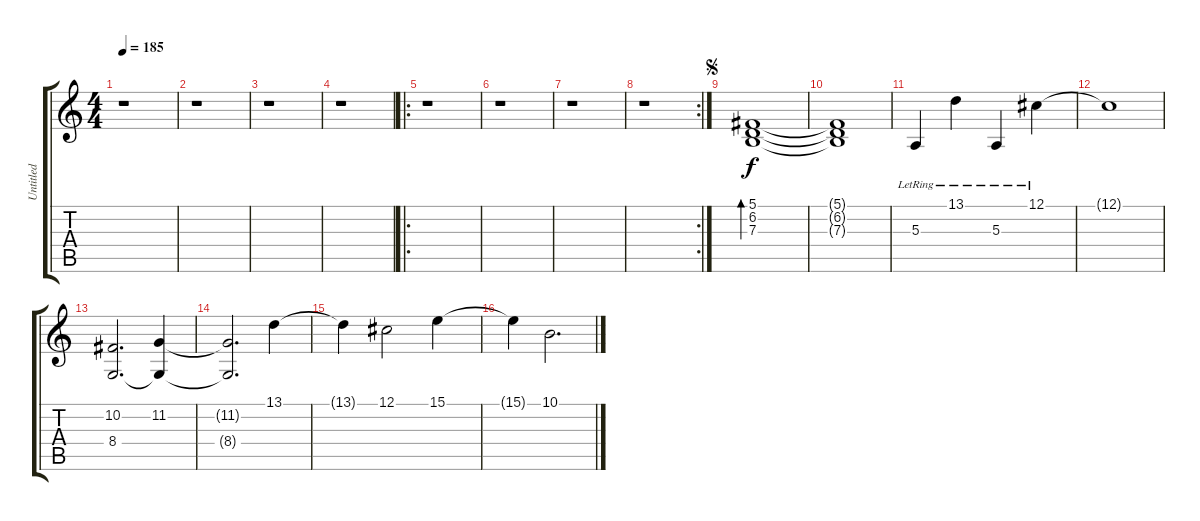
\track ("Untitled" "Untitled") {instrument acousticgrandpiano}
\staff {score tabs}
\tuning (Db4 Ab3 E3 B2 Gb2 B1) {hide}
\ts (4 4)
\tempo 185
\clef g2
\ks c
r.1{dy f instrument acousticgrandpiano} |
r.1 |
r.1 |
r.1 |
\ro
r.1 |
r.1 |
r.1 |
\rc 2
r.1 |
\jump segno
(5.1 6.2 7.3).1{bd 30} |
(5.1{t} 6.2{t} 7.3{t}).1 |
5.3{lr}.4 13.1{lr}.4 5.3{lr}.4 12.1{lr}.4 |
12.1{t}.1 |
(10.2 8.4).2{d} (11.2 8.4{t}).4 |
(11.2{t} 8.4{t}).2{d} 13.1.4 |
13.1{t}.4 12.1.2 15.1.4 |
15.1{t}.4 10.1.2{d}
